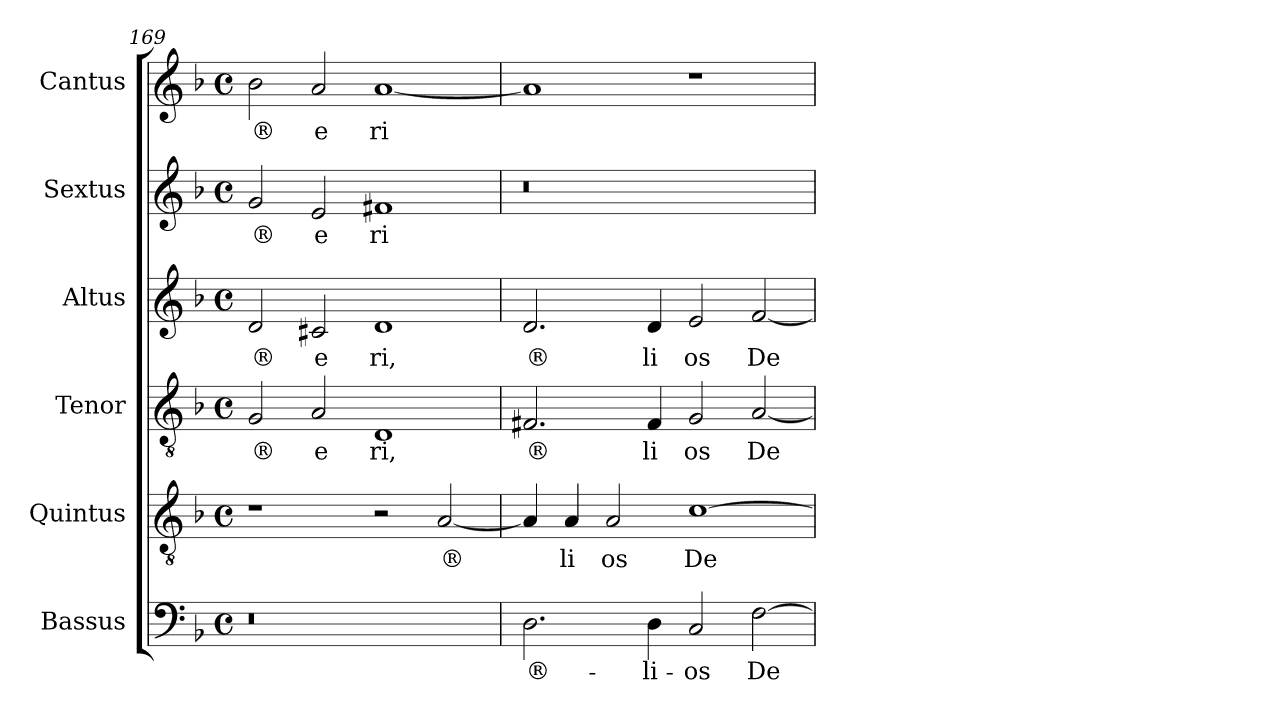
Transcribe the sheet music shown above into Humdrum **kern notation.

**kern	**text	**kern	**text	**kern	**text	**kern	**text	**kern	**text	**kern	**text
*part6	*part6	*part5	*part5	*part4	*part4	*part3	*part3	*part2	*part2	*part1	*part1
*staff6	*staff6	*staff5	*staff5	*staff4	*staff4	*staff3	*staff3	*staff2	*staff2	*staff1	*staff1
*I"Bassus	*	*I"Quintus	*	*I"Tenor	*	*I"Altus	*	*I"Sextus	*	*I"Cantus	*
*I'Bassus	*	*I'Quintus	*	*I'Tenor	*	*I'Altus	*	*I'Sextus	*	*I'Cantus	*
*clefF4	*	*clefGv2	*	*clefGv2	*	*clefG2	*	*clefG2	*	*clefG2	*
*k[b-]	*	*k[b-]	*	*k[b-]	*	*k[b-]	*	*k[b-]	*	*k[b-]	*
*F:	*	*F:	*	*F:	*	*F:	*	*F:	*	*F:	*
*M4/4	*	*M4/4	*	*M4/4	*	*M4/4	*	*M4/4	*	*M4/4	*
*met(c)	*	*met(c)	*	*met(c)	*	*met(c)	*	*met(c)	*	*met(c)	*
=169	=169	=169	=169	=169	=169	=169	=169	=169	=169	=169	=169
!	!	!	!	!	!LO:LY:b:cj	!	!LO:LY:b:cj	!	!LO:LY:b:cj	!	!LO:LY:b:cj
0r	.	1r	.	2G/	®	2d/	®	2g/	®	2b-\	®
!	!	!	!	!	!LO:LY:b:cj	!	!LO:LY:b:cj	!	!LO:LY:b:cj	!	!LO:LY:b:cj
.	.	.	.	2A/	e	2c#X/	e	2e/	e	2a/	e
!	!	!	!	!	!LO:LY:b:cj	!	!LO:LY:b:cj	!	!LO:LY:b:cj	!	!LO:LY:b:cj
.	.	2r	.	1D	ri,	1d	ri,	1f#X	ri	[<1a	ri
!	!	!	!LO:LY:b:cj	!	!	!	!	!	!	!	!
.	.	[<2A/	®	.	.	.	.	.	.	.	.
=170	=170	=170	=170	=170	=170	=170	=170	=170	=170	=170	=170
!	!LO:LY:b:cj	!	!	!	!LO:LY:b:cj	!	!LO:LY:b:cj	!	!	!	!
2.D\	®-	4A/]	.	2.F#X/	®	2.d/	®	0r	.	1a]	.
!	!	!	!LO:LY:b:cj	!	!	!	!	!	!	!	!
.	.	4A/	li	.	.	.	.	.	.	.	.
!	!	!	!LO:LY:b:cj	!	!	!	!	!	!	!	!
.	.	2A/	os	.	.	.	.	.	.	.	.
!	!LO:LY:b:cj	!	!	!	!LO:LY:b:cj	!	!LO:LY:b:cj	!	!	!	!
4D\	-li-	.	.	4F#/	li	4d/	li	.	.	.	.
!	!LO:LY:b:cj	!	!LO:LY:b:cj	!	!LO:LY:b:cj	!	!LO:LY:b:cj	!	!	!	!
2C/	-os	[>1c	De	2G/	os	2e/	os	.	.	1r	.
!	!LO:LY:b	!	!	!	!LO:LY:b	!	!LO:LY:b	!	!	!	!
[>2F\	De-	.	.	[<2A/	De	[<2f/	De	.	.	.	.
=	=	=	=	=	=	=	=	=	=	=	=
*-	*-	*-	*-	*-	*-	*-	*-	*-	*-	*-	*-
